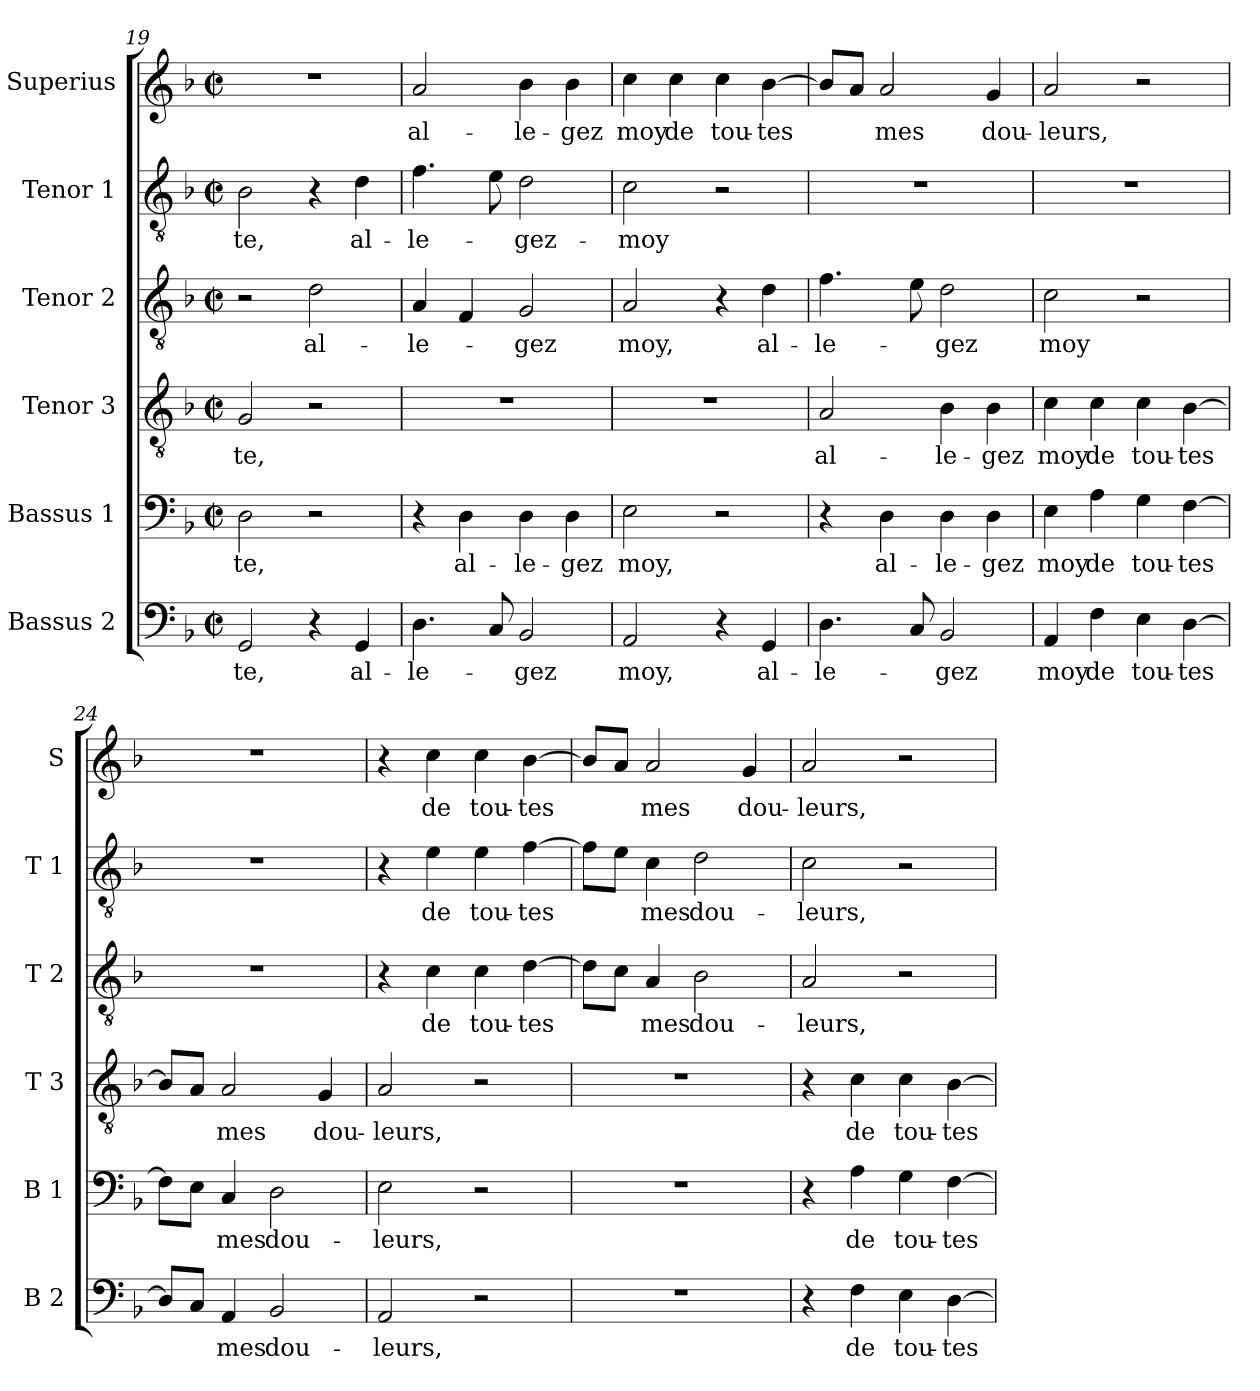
**kern	**text	**kern	**text	**kern	**text	**kern	**text	**kern	**text	**kern	**text
*part6	*part6	*part5	*part5	*part4	*part4	*part3	*part3	*part2	*part2	*part1	*part1
*staff6	*staff6	*staff5	*staff5	*staff4	*staff4	*staff3	*staff3	*staff2	*staff2	*staff1	*staff1
*I"Bassus 2	*	*I"Bassus 1	*	*I"Tenor 3	*	*I"Tenor 2	*	*I"Tenor 1	*	*I"Superius	*
*I'B 2	*	*I'B 1	*	*I'T 3	*	*I'T 2	*	*I'T 1	*	*I'S	*
*clefF4	*	*clefF4	*	*clefGv2	*	*clefGv2	*	*clefGv2	*	*clefG2	*
*k[b-]	*	*k[b-]	*	*k[b-]	*	*k[b-]	*	*k[b-]	*	*k[b-]	*
*F:	*	*F:	*	*F:	*	*F:	*	*F:	*	*F:	*
*M2/2	*	*M2/2	*	*M2/2	*	*M2/2	*	*M2/2	*	*M2/2	*
*met(c|)	*	*met(c|)	*	*met(c|)	*	*met(c|)	*	*met(c|)	*	*met(c|)	*
=19	=19	=19	=19	=19	=19	=19	=19	=19	=19	=19	=19
2GG/	-te,	2D\	-te,	2G/	-te,	2r	.	2B-\	-te,	1r	.
4r	.	2r	.	2r	.	2d\	al-	4r	.	.	.
4GG/	al-	.	.	.	.	.	.	4d\	al-	.	.
=20	=20	=20	=20	=20	=20	=20	=20	=20	=20	=20	=20
4.D\	-le-	4r	.	1r	.	4A/	-le-	4.f\	-le-	2a/	al-
.	.	4D\	al-	.	.	4F/	.	.	.	.	.
8C/	.	.	.	.	.	.	.	8e\	.	.	.
2BB-/	-gez	4D\	-le-	.	.	2G/	-gez	2d\	-gez-	4b-\	-le-
.	.	4D\	-gez	.	.	.	.	.	.	4b-\	-gez
=21	=21	=21	=21	=21	=21	=21	=21	=21	=21	=21	=21
2AA/	moy,	2E\	moy,	1r	.	2A/	moy,	2c\	-moy	4cc\	moy
.	.	.	.	.	.	.	.	.	.	4cc\	de
4r	.	2r	.	.	.	4r	.	2r	.	4cc\	tou-
4GG/	al-	.	.	.	.	4d\	al-	.	.	[4b-\	-tes
=22	=22	=22	=22	=22	=22	=22	=22	=22	=22	=22	=22
4.D\	-le-	4r	.	2A/	al-	4.f\	-le-	1r	.	8b-/L]	.
.	.	.	.	.	.	.	.	.	.	8a/J	.
.	.	4D\	al-	.	.	.	.	.	.	2a/	mes
8C/	.	.	.	.	.	8e\	.	.	.	.	.
2BB-/	-gez	4D\	-le-	4B-\	-le-	2d\	-gez	.	.	.	.
.	.	4D\	-gez	4B-\	-gez	.	.	.	.	4g/	dou-
=23	=23	=23	=23	=23	=23	=23	=23	=23	=23	=23	=23
4AA/	moy	4E\	moy	4c\	moy	2c\	moy	1r	.	2a/	-leurs,
4F\	de	4A\	de	4c\	de	.	.	.	.	.	.
4E\	tou-	4G\	tou-	4c\	tou-	2r	.	.	.	2r	.
[4D\	-tes	[4F\	-tes	[4B-\	-tes	.	.	.	.	.	.
!!LO:PB:g=z
=24	=24	=24	=24	=24	=24	=24	=24	=24	=24	=24	=24
8D/L]	.	8F\L]	.	8B-/L]	.	1r	.	1r	.	1r	.
8C/J	.	8E\J	.	8A/J	.	.	.	.	.	.	.
4AA/	mes	4C/	mes	2A/	mes	.	.	.	.	.	.
2BB-/	dou-	2D\	dou-	.	.	.	.	.	.	.	.
.	.	.	.	4G/	dou-	.	.	.	.	.	.
=25	=25	=25	=25	=25	=25	=25	=25	=25	=25	=25	=25
2AA/	-leurs,	2E\	-leurs,	2A/	-leurs,	4r	.	4r	.	4r	.
.	.	.	.	.	.	4c\	de	4e\	de	4cc\	de
2r	.	2r	.	2r	.	4c\	tou-	4e\	tou-	4cc\	tou-
.	.	.	.	.	.	[4d\	-tes	[4f\	-tes	[4b-\	-tes
=26	=26	=26	=26	=26	=26	=26	=26	=26	=26	=26	=26
1r	.	1r	.	1r	.	8d\L]	.	8f\L]	.	8b-/L]	.
.	.	.	.	.	.	8c\J	.	8e\J	.	8a/J	.
.	.	.	.	.	.	4A/	mes	4c\	mes	2a/	mes
.	.	.	.	.	.	2B-\	dou-	2d\	dou-	.	.
.	.	.	.	.	.	.	.	.	.	4g/	dou-
=27	=27	=27	=27	=27	=27	=27	=27	=27	=27	=27	=27
4r	.	4r	.	4r	.	2A/	-leurs,	2c\	-leurs,	2a/	-leurs,
4F\	de	4A\	de	4c\	de	.	.	.	.	.	.
4E\	tou-	4G\	tou-	4c\	tou-	2r	.	2r	.	2r	.
[4D\	-tes	[4F\	-tes	[4B-\	-tes	.	.	.	.	.	.
=	=	=	=	=	=	=	=	=	=	=	=
*-	*-	*-	*-	*-	*-	*-	*-	*-	*-	*-	*-
